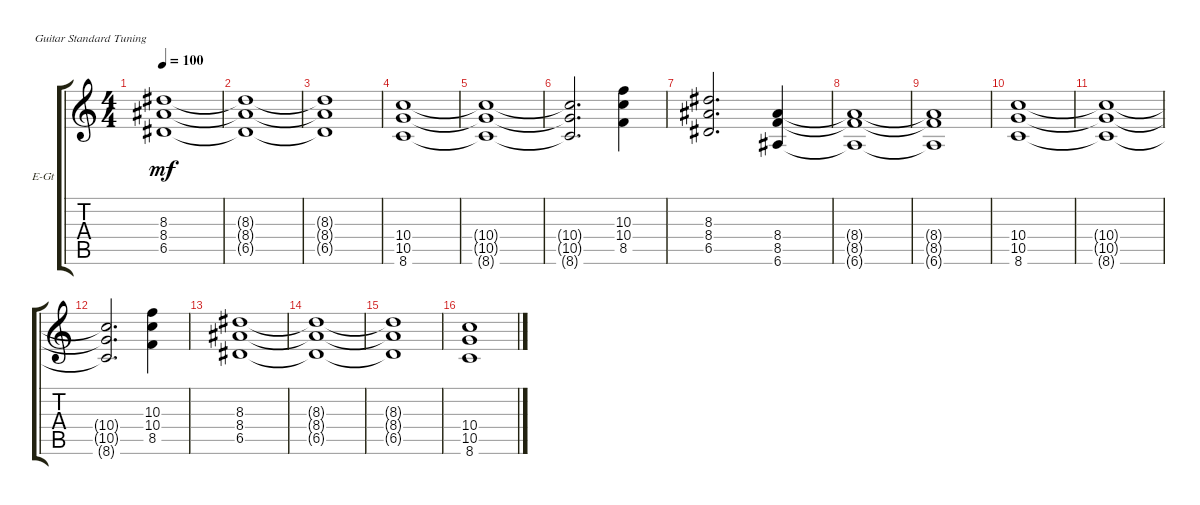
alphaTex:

\defaultSystemsLayout 4
\bracketExtendMode groupsimilarinstruments
\firstSystemTrackNameOrientation horizontal
\otherSystemsTrackNameOrientation horizontal
\track ("Rythmic Guitar" "E-Gt") {instrument overdrivenguitar}
\staff {score tabs}
\tuning (E4 B3 G3 D3 A2 E2)
\ts (4 4)
\tempo 100
\clef g2
\scale
0.333333
\ks c
(6.5 8.4 8.3).1{dy mf} |
\scale
0.333333 (6.5{t} 8.4{t} 8.3{t}).1 |
\scale
0.333333 (6.5{t} 8.4{t} 8.3{t}).1 |
\scale
0.333333 (8.6 10.5 10.4).1 |
\scale
0.333333 (8.6{t} 10.5{t} 10.4{t}).1 |
\scale
0.333333 (8.6{t} 10.5{t} 10.4{t}).2{d} (8.5 10.4 10.3).4 |
\scale
0.333333 (6.5 8.4 8.3).2{d} (8.5 8.4 6.6).4 |
\scale
0.333333 (8.5{t} 8.4{t} 6.6{t}).1 |
\scale
0.333333 (8.5{t} 8.4{t} 6.6{t}).1 |
\scale
0.333333 (8.6 10.5 10.4).1 |
\scale
0.333333 (8.6{t} 10.5{t} 10.4{t}).1 |
\scale
0.333333 (8.6{t} 10.5{t} 10.4{t}).2{d} (8.5 10.4 10.3).4 |
\scale
0.333333 (6.5 8.4 8.3).1 |
\scale
0.333333 (6.5{t} 8.4{t} 8.3{t}).1 |
\scale
0.333333 (6.5{t} 8.4{t} 8.3{t}).1 |
\scale
0.333333 (8.6 10.5 10.4).1
